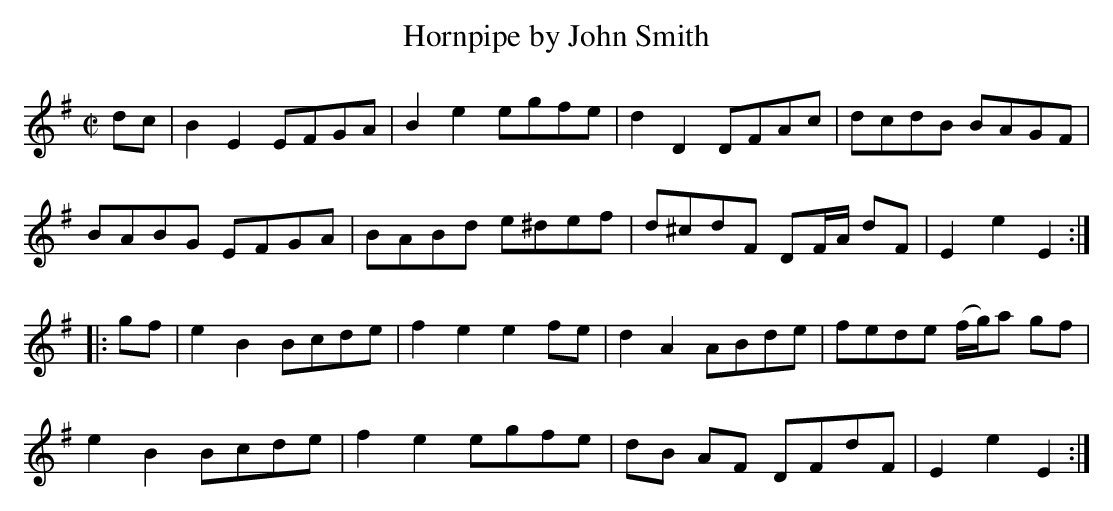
X:1
T:Hornpipe by John Smith
M:C|
L:1/8
K:Emin
dc|B2E2 EFGA|B2e2 egfe|d2D2 DFAc|dcdB BAGF|
BABG EFGA|BABd e^def|d^cdF DF/A/ dF|E2e2E2:|
|:gf|e2B2 Bcde|f2e2e2 fe|d2A2 ABde|fede (f/g/)a gf|
e2B2 Bcde|f2e2 egfe|dB AF DFdF|E2e2E2:|
